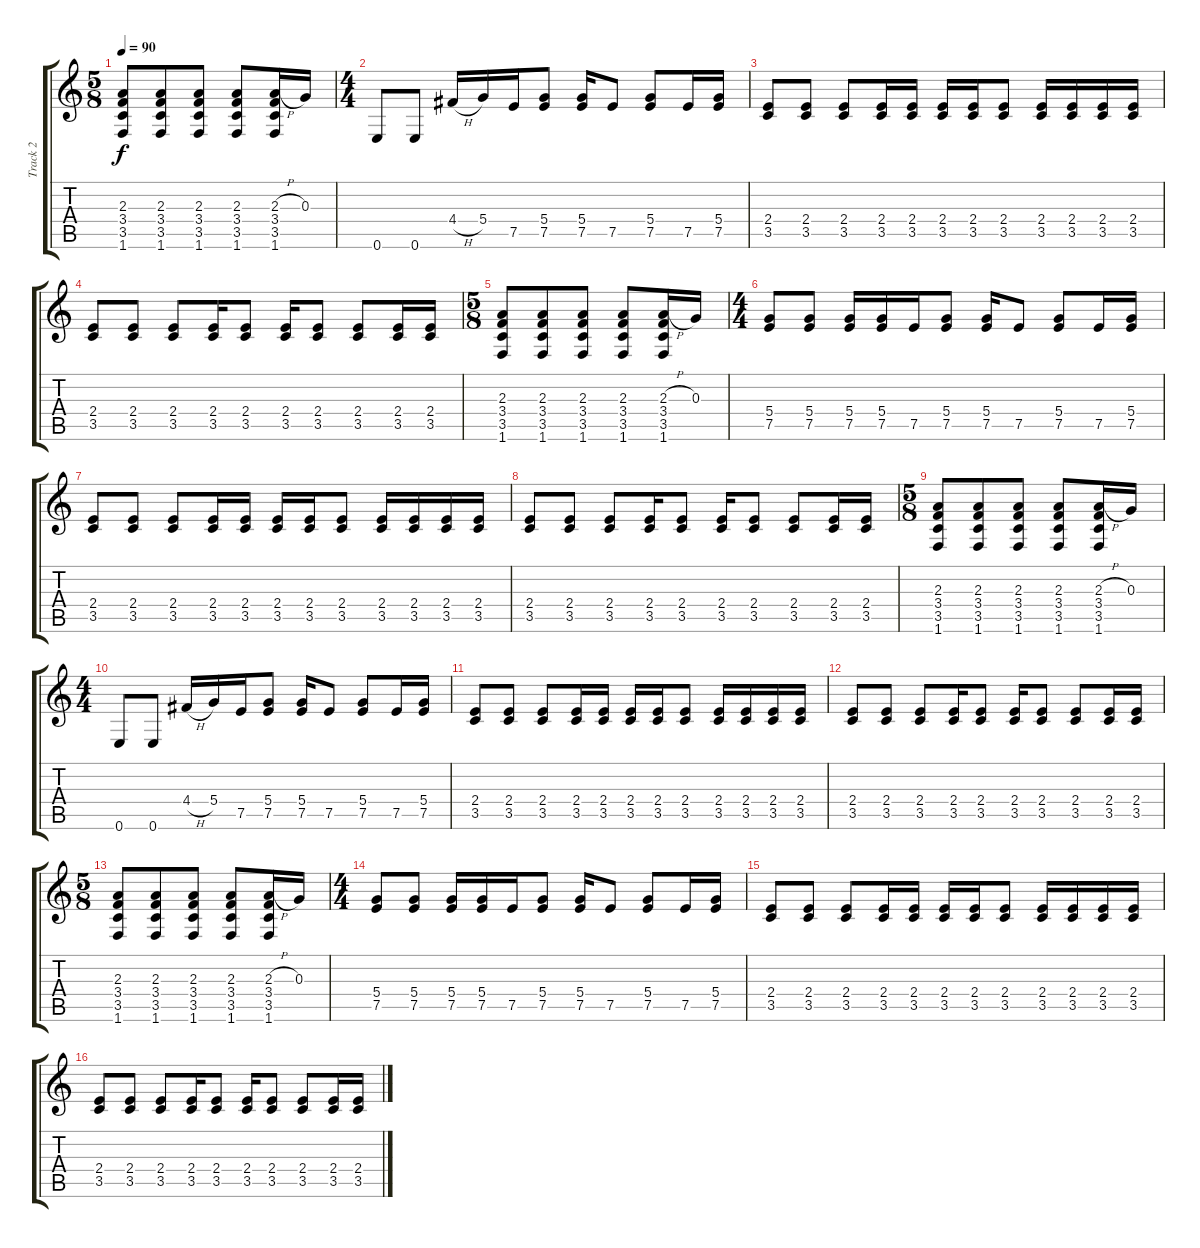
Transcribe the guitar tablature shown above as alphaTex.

\track ("Track 2" "Track 2") {instrument acousticguitarsteel}
\staff {score tabs}
\tuning (E4 B3 G3 D3 A2 E2) {hide}
\ts (5 8)
\tempo 90
\clef g2
\ks c
(2.3 3.4 3.5 1.6).8{dy f} (2.3 3.4 3.5 1.6).8 (2.3 3.4 3.5 1.6).8 (2.3 3.4 3.5 1.6).8 (2.3{h} 3.4 3.5 1.6).16 0.3.16 |
\ts (4 4)
0.6.8 0.6.8 4.4{h}.16 5.4.16 7.5.16 (5.4 7.5).8 (5.4 7.5).16 7.5.8 (5.4 7.5).8 7.5.16 (5.4 7.5).16 |
(2.4 3.5).8 (2.4 3.5).8 (2.4 3.5).8 (2.4 3.5).16 (2.4 3.5).16 (2.4 3.5).16 (2.4 3.5).16 (2.4 3.5).8 (2.4 3.5).16 (2.4 3.5).16 (2.4 3.5).16 (2.4 3.5).16 |
(2.4 3.5).8 (2.4 3.5).8 (2.4 3.5).8 (2.4 3.5).16 (2.4 3.5).8 (2.4 3.5).16 (2.4 3.5).8 (2.4 3.5).8 (2.4 3.5).16 (2.4 3.5).16 |
\ts (5 8)
(2.3 3.4 3.5 1.6).8 (2.3 3.4 3.5 1.6).8 (2.3 3.4 3.5 1.6).8 (2.3 3.4 3.5 1.6).8 (2.3{h} 3.4 3.5 1.6).16 0.3.16 |
\ts (4 4)
(5.4 7.5).8 (5.4 7.5).8 (5.4 7.5).16 (5.4 7.5).16 7.5.16 (5.4 7.5).8 (5.4 7.5).16 7.5.8 (5.4 7.5).8 7.5.16 (5.4 7.5).16 |
(2.4 3.5).8 (2.4 3.5).8 (2.4 3.5).8 (2.4 3.5).16 (2.4 3.5).16 (2.4 3.5).16 (2.4 3.5).16 (2.4 3.5).8 (2.4 3.5).16 (2.4 3.5).16 (2.4 3.5).16 (2.4 3.5).16 |
(2.4 3.5).8 (2.4 3.5).8 (2.4 3.5).8 (2.4 3.5).16 (2.4 3.5).8 (2.4 3.5).16 (2.4 3.5).8 (2.4 3.5).8 (2.4 3.5).16 (2.4 3.5).16 |
\ts (5 8)
(2.3 3.4 3.5 1.6).8 (2.3 3.4 3.5 1.6).8 (2.3 3.4 3.5 1.6).8 (2.3 3.4 3.5 1.6).8 (2.3{h} 3.4 3.5 1.6).16 0.3.16 |
\ts (4 4)
0.6.8 0.6.8 4.4{h}.16 5.4.16 7.5.16 (5.4 7.5).8 (5.4 7.5).16 7.5.8 (5.4 7.5).8 7.5.16 (5.4 7.5).16 |
(2.4 3.5).8 (2.4 3.5).8 (2.4 3.5).8 (2.4 3.5).16 (2.4 3.5).16 (2.4 3.5).16 (2.4 3.5).16 (2.4 3.5).8 (2.4 3.5).16 (2.4 3.5).16 (2.4 3.5).16 (2.4 3.5).16 |
(2.4 3.5).8 (2.4 3.5).8 (2.4 3.5).8 (2.4 3.5).16 (2.4 3.5).8 (2.4 3.5).16 (2.4 3.5).8 (2.4 3.5).8 (2.4 3.5).16 (2.4 3.5).16 |
\ts (5 8)
(2.3 3.4 3.5 1.6).8 (2.3 3.4 3.5 1.6).8 (2.3 3.4 3.5 1.6).8 (2.3 3.4 3.5 1.6).8 (2.3{h} 3.4 3.5 1.6).16 0.3.16 |
\ts (4 4)
(5.4 7.5).8 (5.4 7.5).8 (5.4 7.5).16 (5.4 7.5).16 7.5.16 (5.4 7.5).8 (5.4 7.5).16 7.5.8 (5.4 7.5).8 7.5.16 (5.4 7.5).16 |
(2.4 3.5).8 (2.4 3.5).8 (2.4 3.5).8 (2.4 3.5).16 (2.4 3.5).16 (2.4 3.5).16 (2.4 3.5).16 (2.4 3.5).8 (2.4 3.5).16 (2.4 3.5).16 (2.4 3.5).16 (2.4 3.5).16 |
(2.4 3.5).8 (2.4 3.5).8 (2.4 3.5).8 (2.4 3.5).16 (2.4 3.5).8 (2.4 3.5).16 (2.4 3.5).8 (2.4 3.5).8 (2.4 3.5).16 (2.4 3.5).16
